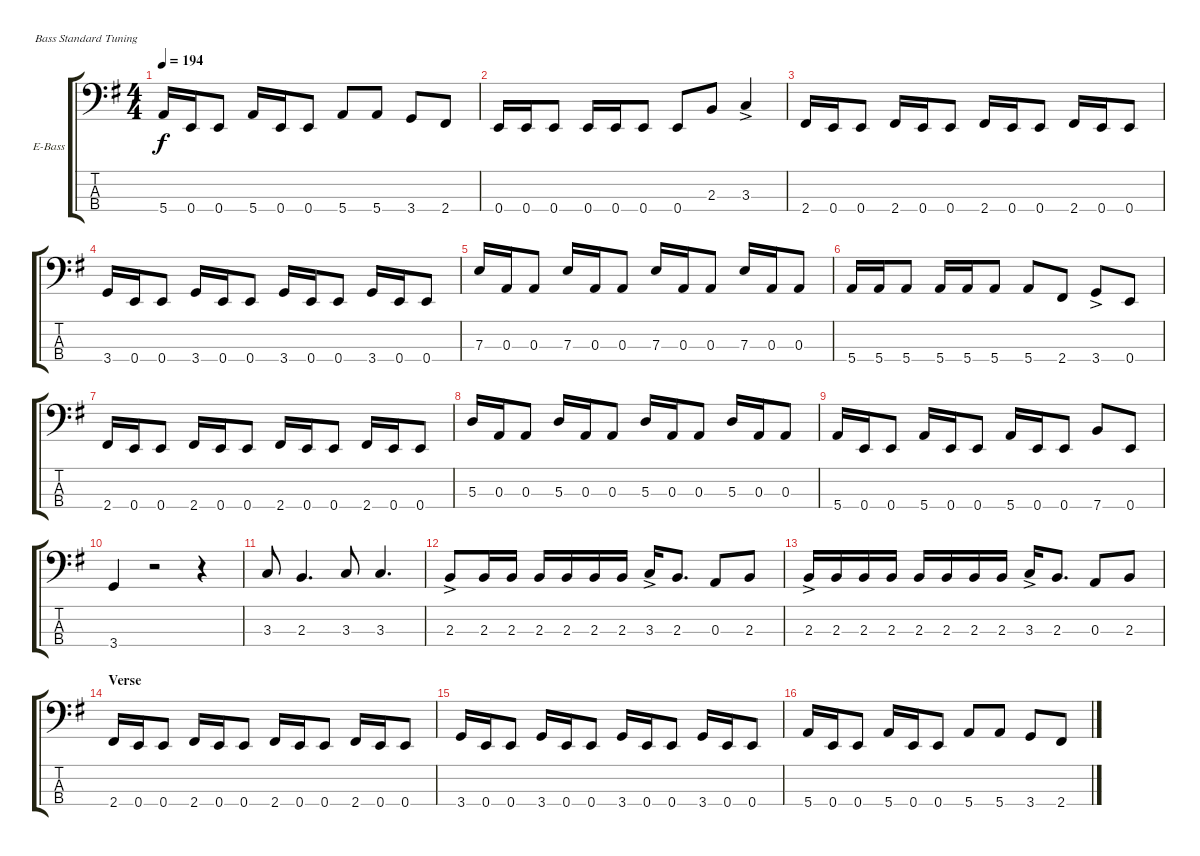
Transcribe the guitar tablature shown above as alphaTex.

\bracketExtendMode groupsimilarinstruments
\firstSystemTrackNameOrientation horizontal
\otherSystemsTrackNameOrientation horizontal
\track ("Bass" "E-Bass") {instrument electricbasspick}
\staff {score tabs}
\tuning (G2 D2 A1 E1)
\ts (4 4)
\tempo 194
\clef f4
\scale
1.05549
\ks g
5.4.16{dy f} 0.4.16 0.4.8 5.4.16 0.4.16 0.4.8 5.4.8 5.4.8 3.4.8 2.4.8 |
\scale
0.944515 0.4.16 0.4.16 0.4.8 0.4.16 0.4.16 0.4.8 0.4.8 2.3.8 3.3{ac}.4 |
\scale
1.05549 2.4.16 0.4.16 0.4.8 2.4.16 0.4.16 0.4.8 2.4.16 0.4.16 0.4.8 2.4.16 0.4.16 0.4.8 |
\scale
0.944515 3.4.16 0.4.16 0.4.8 3.4.16 0.4.16 0.4.8 3.4.16 0.4.16 0.4.8 3.4.16 0.4.16 0.4.8 |
\scale
1.05549 7.3.16 0.3.16 0.3.8 7.3.16 0.3.16 0.3.8 7.3.16 0.3.16 0.3.8 7.3.16 0.3.16 0.3.8 |
\scale
0.944515 5.4.16 5.4.16 5.4.8 5.4.16 5.4.16 5.4.8 5.4.8 2.4.8 3.4{ac}.8 0.4.8 |
\scale
1.05549 2.4.16 0.4.16 0.4.8 2.4.16 0.4.16 0.4.8 2.4.16 0.4.16 0.4.8 2.4.16 0.4.16 0.4.8 |
\scale
0.944515 5.3.16 0.3.16 0.3.8 5.3.16 0.3.16 0.3.8 5.3.16 0.3.16 0.3.8 5.3.16 0.3.16 0.3.8 |
\scale
1.05549 5.4.16 0.4.16 0.4.8 5.4.16 0.4.16 0.4.8 5.4.16 0.4.16 0.4.8 7.4.8 0.4.8 |
\scale
0.944515 3.4.4 r.2 r.4 |
\scale
1.05549 3.3.8 2.3.4{d} 3.3.8 3.3.4{d} |
\scale
0.944515 2.3{ac}.8 2.3.16 2.3.16 2.3.16 2.3.16 2.3.16 2.3.16 3.3{ac}.16 2.3.8{d} 0.3.8 2.3.8 |
\scale
1.05549 2.3{ac}.16 2.3.16 2.3.16 2.3.16 2.3.16 2.3.16 2.3.16 2.3.16 3.3{ac}.16 2.3.8{d} 0.3.8 2.3.8 |
\section ("" "Verse")
\scale
0.944515 2.4.16 0.4.16 0.4.8 2.4.16 0.4.16 0.4.8 2.4.16 0.4.16 0.4.8 2.4.16 0.4.16 0.4.8 |
\scale
1.05549 3.4.16 0.4.16 0.4.8 3.4.16 0.4.16 0.4.8 3.4.16 0.4.16 0.4.8 3.4.16 0.4.16 0.4.8 |
\scale
0.944515 5.4.16 0.4.16 0.4.8 5.4.16 0.4.16 0.4.8 5.4.8 5.4.8 3.4.8 2.4.8
